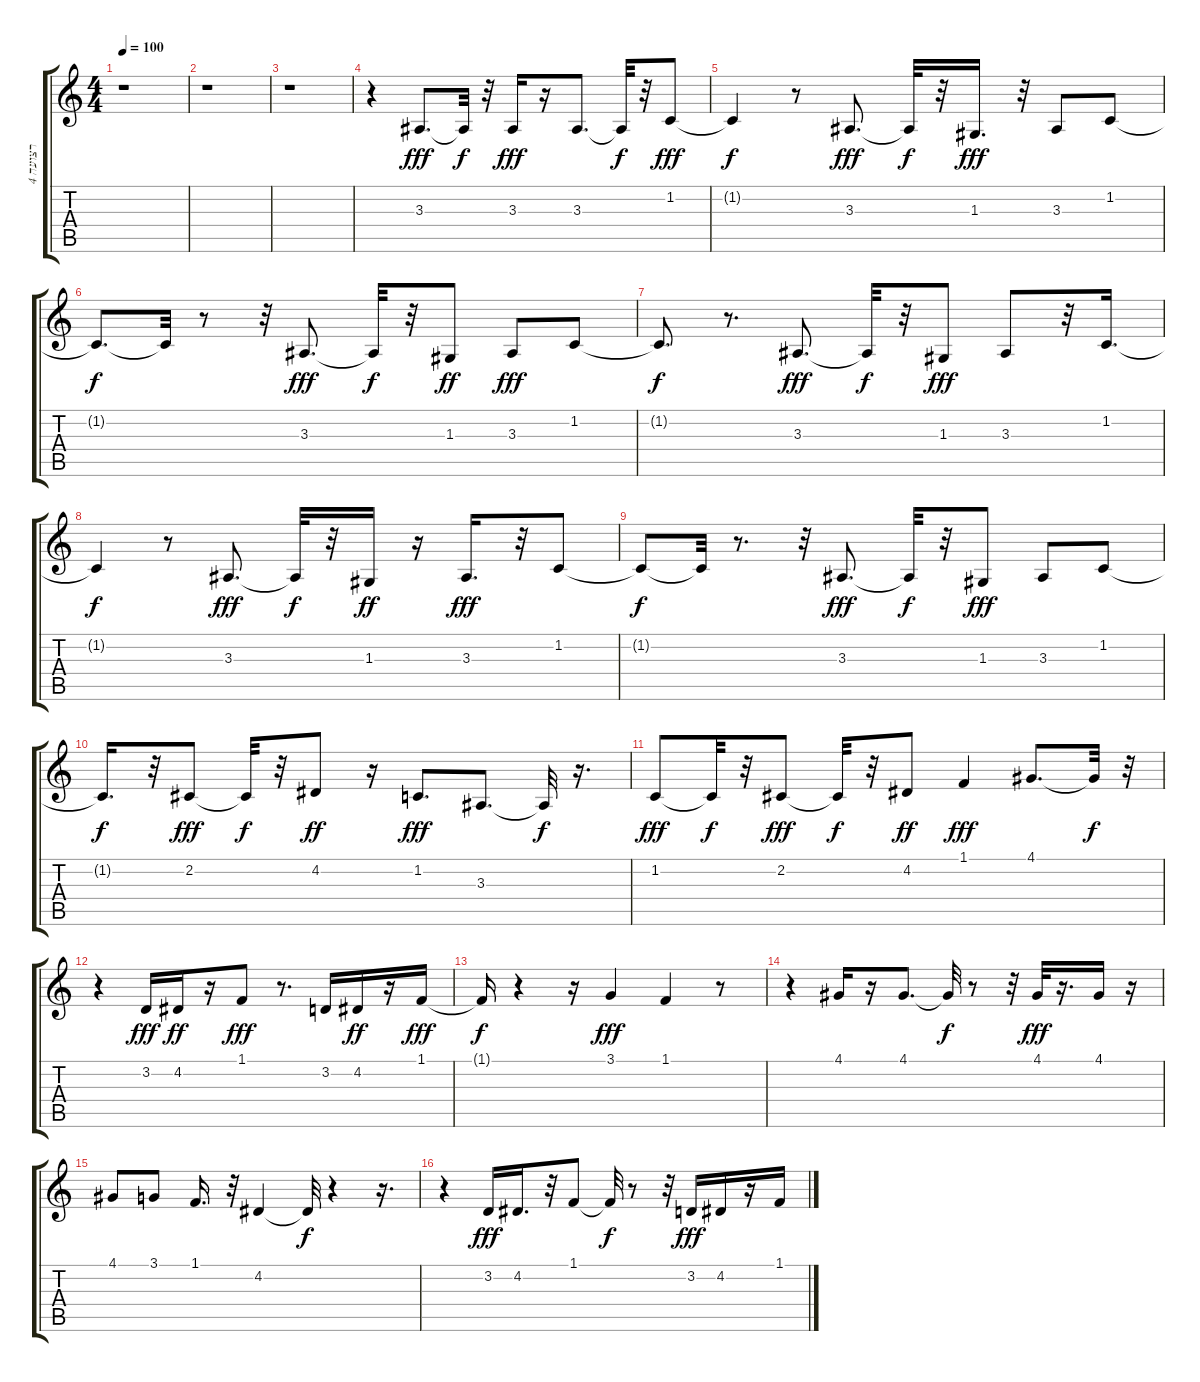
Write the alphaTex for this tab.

\track ("רצועה 4" "רצועה 4") {instrument electricgrandpiano}
\staff {score tabs}
\tuning (E4 B3 G3 D3 A2 E2) {hide}
\ts (4 4)
\tempo 100
\clef g2
\ks c
r.1{dy fff} |
r.1 |
r.1 |
r.4 3.3.8{d} 3.3{t}.32{dy f} r.32 3.3.16{dy fff} r.16 3.3.8{d} 3.3{t}.32{dy f} r.32 1.2.8{dy fff} |
1.2{t}.4{dy f} r.8 3.3.8{d dy fff} 3.3{t}.32{dy f} r.32 1.3.16{d dy fff} r.32 3.3.8 1.2.8 |
1.2{t}.8{d dy f} 1.2{t}.32 r.8 r.32 3.3.8{d dy fff} 3.3{t}.32{dy f} r.32 1.3.8{dy ff} 3.3.8{dy fff} 1.2.8 |
1.2{t}.8{d dy f} r.8{d} 3.3.8{d dy fff} 3.3{t}.32{dy f} r.32 1.3.8{dy fff} 3.3.8 r.32 1.2.16{d} |
1.2{t}.4{dy f} r.8 3.3.8{d dy fff} 3.3{t}.32{dy f} r.32 1.3.16{dy ff} r.16 3.3.16{d dy fff} r.32 1.2.8 |
1.2{t}.8{dy f} 1.2{t}.32 r.8{d} r.32 3.3.8{d dy fff} 3.3{t}.32{dy f} r.32 1.3.8{dy fff} 3.3.8 1.2.8 |
1.2{t}.16{d dy f} r.32 2.2.8{dy fff} 2.2{t}.32{dy f} r.32 4.2.8{dy ff} r.16 1.2.8{d dy fff} 3.3.8{d} 3.3{t}.32{dy f} r.16{d} |
1.2.8{dy fff} 1.2{t}.32{dy f} r.32 2.2.8{dy fff} 2.2{t}.32{dy f} r.32 4.2.8{dy ff} 1.1.4{dy fff} 4.1.8{d} 4.1{t}.32{dy f} r.32 |
r.4 3.2.16{dy fff} 4.2.16{dy ff} r.16 1.1.8{dy fff} r.8{d} 3.2.16 4.2.16{dy ff} r.16 1.1.16{dy fff} |
1.1{t}.16{dy f} r.4 r.16 3.1.4{dy fff} 1.1.4 r.8 |
r.4 4.1.16 r.16 4.1.8{d} 4.1{t}.32{dy f} r.8 r.32 4.1.32{dy fff} r.16{d} 4.1.16 r.16 |
4.1.8 3.1.8 1.1.16{d} r.32 4.2.4 4.2{t}.32{dy f} r.4 r.16{d} |
r.4 3.2.16{dy fff} 4.2.16{d} r.32 1.1.8 1.1{t}.32{dy f} r.8 r.32 3.2.16{dy fff} 4.2.16 r.16 1.1.16
